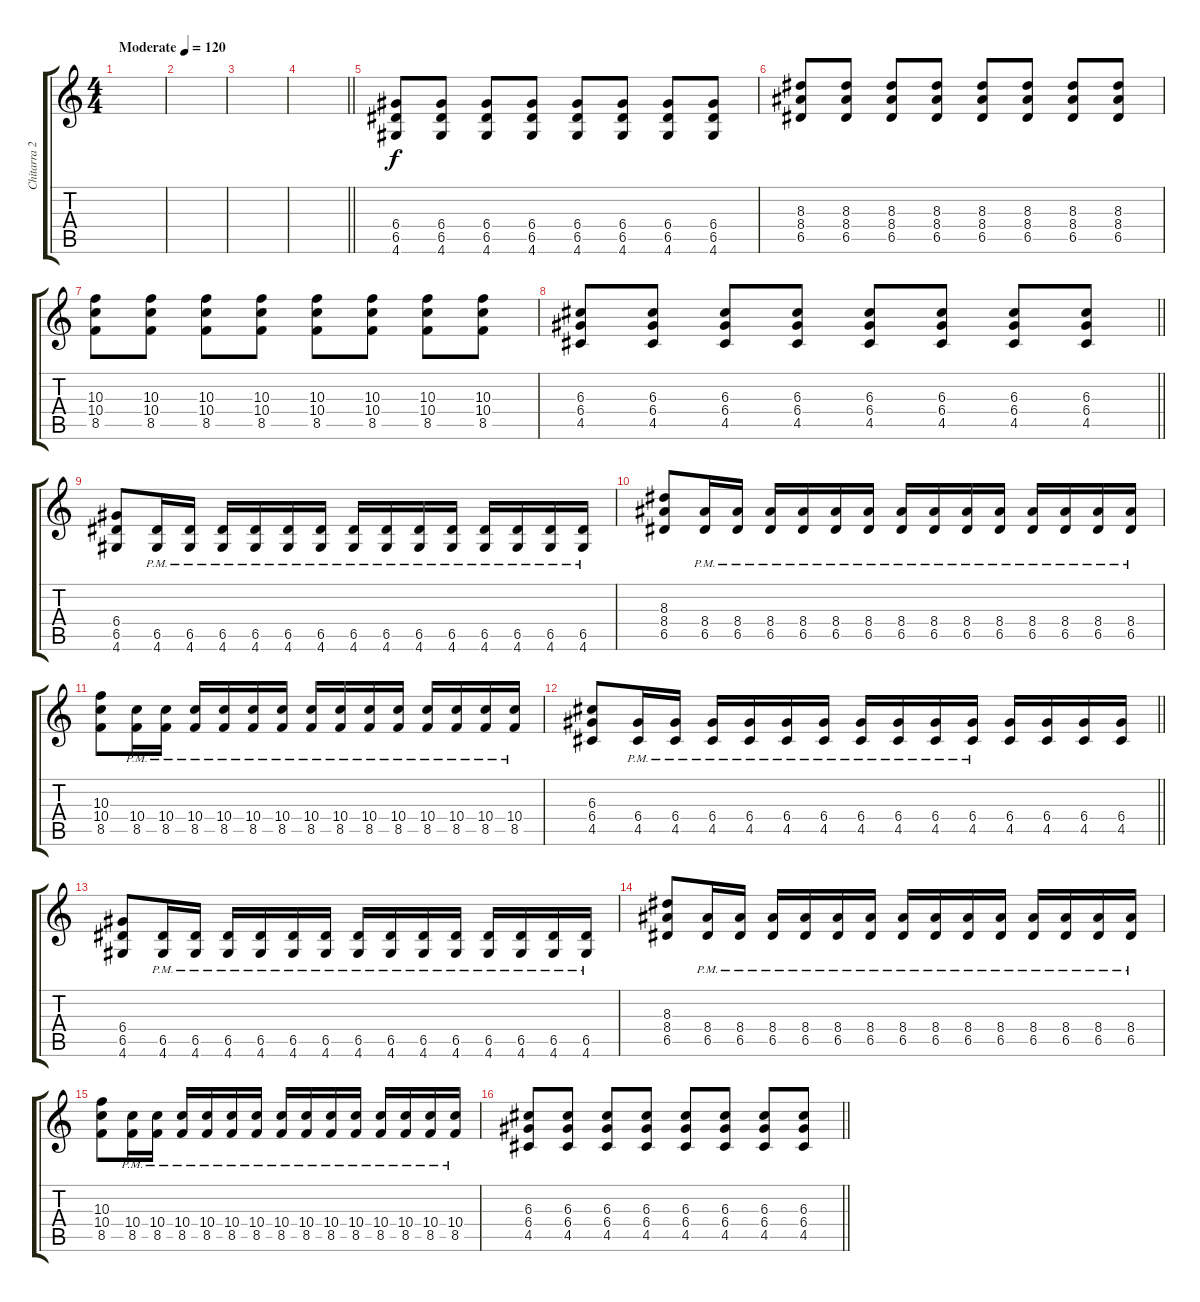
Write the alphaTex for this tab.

\track ("Chitarra 2" "Chitarra 2") {instrument overdrivenguitar}
\staff {score tabs}
\tuning (E4 B3 G3 D3 A2 E2) {hide}
\ts (4 4)
\tempo (120 "Moderate")
\clef g2
\ks c
|
|
|
\barLineRight lightlight
|
(6.4 6.5 4.6).8 (6.4 6.5 4.6).8 (6.4 6.5 4.6).8 (6.4 6.5 4.6).8 (6.4 6.5 4.6).8 (6.4 6.5 4.6).8 (6.4 6.5 4.6).8 (6.4 6.5 4.6).8 |
(8.3 8.4 6.5).8 (8.3 8.4 6.5).8 (8.3 8.4 6.5).8 (8.3 8.4 6.5).8 (8.3 8.4 6.5).8 (8.3 8.4 6.5).8 (8.3 8.4 6.5).8 (8.3 8.4 6.5).8 |
(10.3 10.4 8.5).8 (10.3 10.4 8.5).8 (10.3 10.4 8.5).8 (10.3 10.4 8.5).8 (10.3 10.4 8.5).8 (10.3 10.4 8.5).8 (10.3 10.4 8.5).8 (10.3 10.4 8.5).8 |
\barLineRight lightlight
(6.3 6.4 4.5).8 (6.3 6.4 4.5).8 (6.3 6.4 4.5).8 (6.3 6.4 4.5).8 (6.3 6.4 4.5).8 (6.3 6.4 4.5).8 (6.3 6.4 4.5).8 (6.3 6.4 4.5).8 |
(6.4 6.5 4.6).8 (6.5{pm} 4.6{pm}).16 (6.5{pm} 4.6{pm}).16 (6.5{pm} 4.6{pm}).16 (6.5{pm} 4.6{pm}).16 (6.5{pm} 4.6{pm}).16 (6.5{pm} 4.6{pm}).16 (6.5{pm} 4.6{pm}).16 (6.5{pm} 4.6{pm}).16 (6.5{pm} 4.6{pm}).16 (6.5{pm} 4.6{pm}).16 (6.5{pm} 4.6{pm}).16 (6.5{pm} 4.6{pm}).16 (6.5{pm} 4.6{pm}).16 (6.5{pm} 4.6{pm}).16 |
(8.3 8.4 6.5).8 (8.4{pm} 6.5{pm}).16 (8.4{pm} 6.5{pm}).16 (8.4{pm} 6.5{pm}).16 (8.4{pm} 6.5{pm}).16 (8.4{pm} 6.5{pm}).16 (8.4{pm} 6.5{pm}).16 (8.4{pm} 6.5{pm}).16 (8.4{pm} 6.5{pm}).16 (8.4{pm} 6.5{pm}).16 (8.4{pm} 6.5{pm}).16 (8.4{pm} 6.5{pm}).16 (8.4{pm} 6.5{pm}).16 (8.4{pm} 6.5{pm}).16 (8.4{pm} 6.5{pm}).16 |
(10.3 10.4 8.5).8 (10.4{pm} 8.5{pm}).16 (10.4{pm} 8.5{pm}).16 (10.4{pm} 8.5{pm}).16 (10.4{pm} 8.5{pm}).16 (10.4{pm} 8.5{pm}).16 (10.4{pm} 8.5{pm}).16 (10.4{pm} 8.5{pm}).16 (10.4{pm} 8.5{pm}).16 (10.4{pm} 8.5{pm}).16 (10.4{pm} 8.5{pm}).16 (10.4{pm} 8.5{pm}).16 (10.4{pm} 8.5{pm}).16 (10.4{pm} 8.5{pm}).16 (10.4{pm} 8.5{pm}).16 |
\barLineRight lightlight
(6.3 6.4 4.5).8 (6.4{pm} 4.5{pm}).16 (6.4{pm} 4.5{pm}).16 (6.4{pm} 4.5{pm}).16 (6.4{pm} 4.5{pm}).16 (6.4{pm} 4.5{pm}).16 (6.4{pm} 4.5{pm}).16 (6.4{pm} 4.5{pm}).16 (6.4{pm} 4.5{pm}).16 (6.4{pm} 4.5{pm}).16 (6.4{pm} 4.5{pm}).16 (6.4 4.5).16 (6.4 4.5).16 (6.4 4.5).16 (6.4 4.5).16 |
(6.4 6.5 4.6).8 (6.5{pm} 4.6{pm}).16 (6.5{pm} 4.6{pm}).16 (6.5{pm} 4.6{pm}).16 (6.5{pm} 4.6{pm}).16 (6.5{pm} 4.6{pm}).16 (6.5{pm} 4.6{pm}).16 (6.5{pm} 4.6{pm}).16 (6.5{pm} 4.6{pm}).16 (6.5{pm} 4.6{pm}).16 (6.5{pm} 4.6{pm}).16 (6.5{pm} 4.6{pm}).16 (6.5{pm} 4.6{pm}).16 (6.5{pm} 4.6{pm}).16 (6.5{pm} 4.6{pm}).16 |
(8.3 8.4 6.5).8 (8.4{pm} 6.5{pm}).16 (8.4{pm} 6.5{pm}).16 (8.4{pm} 6.5{pm}).16 (8.4{pm} 6.5{pm}).16 (8.4{pm} 6.5{pm}).16 (8.4{pm} 6.5{pm}).16 (8.4{pm} 6.5{pm}).16 (8.4{pm} 6.5{pm}).16 (8.4{pm} 6.5{pm}).16 (8.4{pm} 6.5{pm}).16 (8.4{pm} 6.5{pm}).16 (8.4{pm} 6.5{pm}).16 (8.4{pm} 6.5{pm}).16 (8.4{pm} 6.5{pm}).16 |
(10.3 10.4 8.5).8 (10.4{pm} 8.5{pm}).16 (10.4{pm} 8.5{pm}).16 (10.4{pm} 8.5{pm}).16 (10.4{pm} 8.5{pm}).16 (10.4{pm} 8.5{pm}).16 (10.4{pm} 8.5{pm}).16 (10.4{pm} 8.5{pm}).16 (10.4{pm} 8.5{pm}).16 (10.4{pm} 8.5{pm}).16 (10.4{pm} 8.5{pm}).16 (10.4{pm} 8.5{pm}).16 (10.4{pm} 8.5{pm}).16 (10.4{pm} 8.5{pm}).16 (10.4{pm} 8.5{pm}).16 |
\barLineRight lightlight
(6.3 6.4 4.5).8 (6.3 6.4 4.5).8 (6.3 6.4 4.5).8 (6.3 6.4 4.5).8 (6.3 6.4 4.5).8 (6.3 6.4 4.5).8 (6.3 6.4 4.5).8 (6.3 6.4 4.5).8
